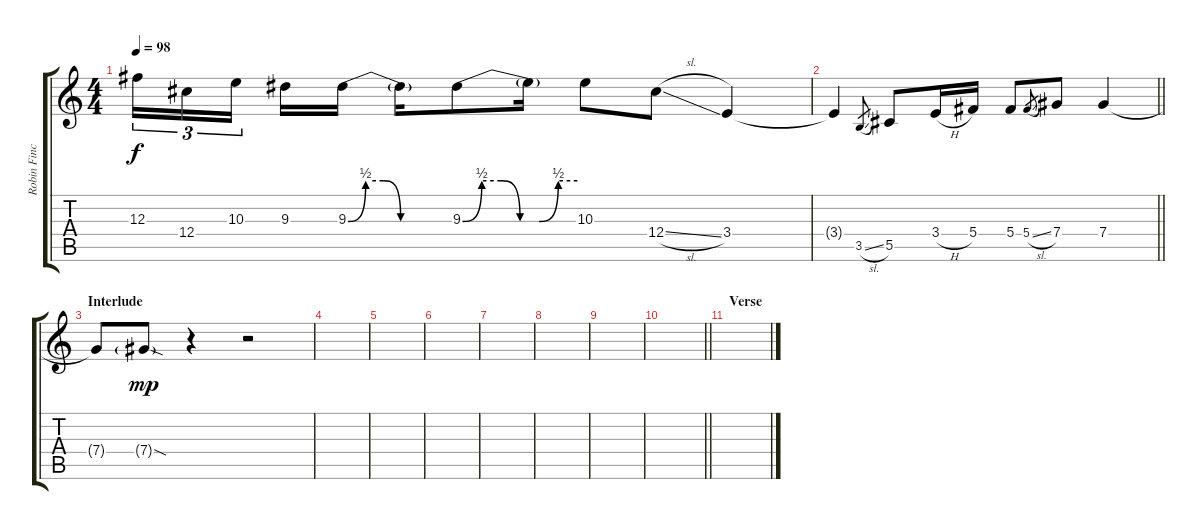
\track ("Robin Finck (Guitar Solo)" "Robin Finc") {instrument distortionguitar}
\staff {score tabs}
\tuning (Eb4 Bb3 Gb3 Db3 Ab2 Db2) {hide}
\ts (4 4)
\tempo 98
\clef g2
\ks c
12.3.16{tu (3 2) dy f} 12.4.16{tu (3 2)} 10.3.16{tu (3 2) beam splitsecondary} 9.3.16 9.3{be (custom 0 0 10 2 20 2 30 0 60 0)}.16 9.3{t}.16 9.3{be (custom 0 0 10 2 20 2 30 0 40 0 50 2 60 2)}.8 9.3{t}.16 10.3.8 12.4{sl}.8 3.4.4 |
\barLineRight lightlight
3.4{t}.4 3.5{sl}.8{gr} 5.5.8 3.4{h}.16 5.4.16 5.4.8 5.4{sl}.8{gr} 7.4.8 7.4.4 |
\section ("" "Interlude")
7.4{t}.8 7.4{sod g}.8{dy mp} r.4 r.2 |
|
|
|
|
|
|
\barLineRight lightlight
|
\section ("" "Verse")
